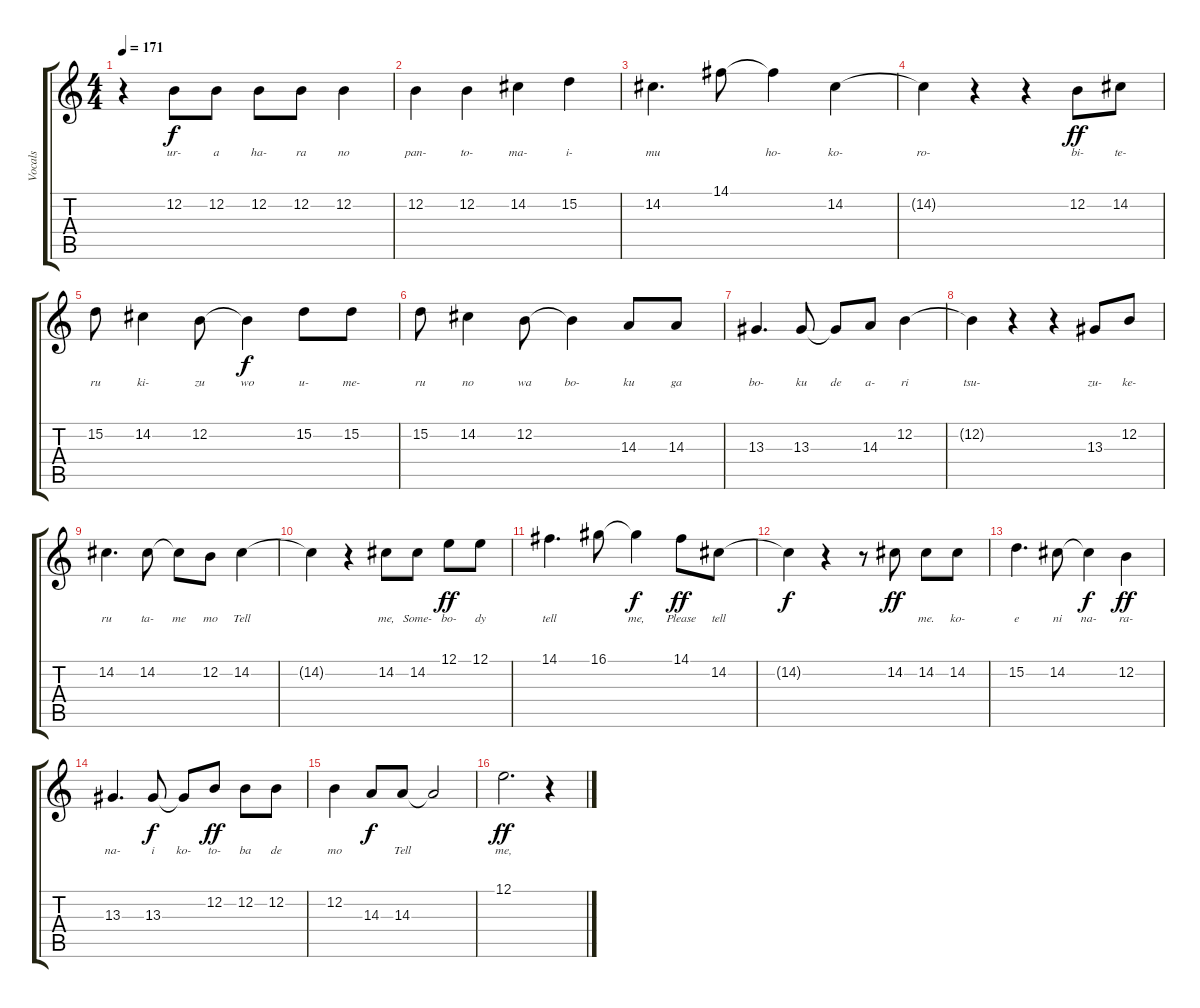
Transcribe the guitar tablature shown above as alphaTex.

\track ("Vocals" "Vocals") {instrument flute}
\staff {score tabs}
\tuning (E4 B3 G3 D3 A2 E2) {hide}
\ts (4 4)
\tempo 171
\clef g2
\ks c
r.4{dy f} 12.2.8{lyrics (0 "ur-") lyrics (1 "") lyrics (2 "") lyrics (3 "") lyrics (4 "")} 12.2.8{lyrics (0 "a") lyrics (1 "") lyrics (2 "") lyrics (3 "") lyrics (4 "")} 12.2.8{lyrics (0 "ha-") lyrics (1 "") lyrics (2 "") lyrics (3 "") lyrics (4 "")} 12.2.8{lyrics (0 "ra") lyrics (1 "") lyrics (2 "") lyrics (3 "") lyrics (4 "")} 12.2.4{lyrics (0 "no") lyrics (1 "") lyrics (2 "") lyrics (3 "") lyrics (4 "")} |
12.2.4{lyrics (0 "pan-") lyrics (1 "") lyrics (2 "") lyrics (3 "") lyrics (4 "")} 12.2.4{lyrics (0 "to-") lyrics (1 "") lyrics (2 "") lyrics (3 "") lyrics (4 "")} 14.2.4{lyrics (0 "ma-") lyrics (1 "") lyrics (2 "") lyrics (3 "") lyrics (4 "")} 15.2.4{lyrics (0 "i-") lyrics (1 "") lyrics (2 "") lyrics (3 "") lyrics (4 "")} |
14.2.4{d lyrics (0 "mu") lyrics (1 "") lyrics (2 "") lyrics (3 "") lyrics (4 "")} 14.1.8{lyrics (0 "") lyrics (1 "") lyrics (2 "") lyrics (3 "") lyrics (4 "")} 14.1{t}.4{lyrics (0 "ho-") lyrics (1 "") lyrics (2 "") lyrics (3 "") lyrics (4 "")} 14.2.4{lyrics (0 "ko-") lyrics (1 "") lyrics (2 "") lyrics (3 "") lyrics (4 "")} |
14.2{t}.4{lyrics (0 "ro-") lyrics (1 "") lyrics (2 "") lyrics (3 "") lyrics (4 "")} r.4 r.4 12.2.8{lyrics (0 "bi-") lyrics (1 "") lyrics (2 "") lyrics (3 "") lyrics (4 "") dy ff} 14.2.8{lyrics (0 "te-") lyrics (1 "") lyrics (2 "") lyrics (3 "") lyrics (4 "")} |
15.2.8{lyrics (0 "ru") lyrics (1 "") lyrics (2 "") lyrics (3 "") lyrics (4 "")} 14.2.4{lyrics (0 "ki-") lyrics (1 "") lyrics (2 "") lyrics (3 "") lyrics (4 "")} 12.2.8{lyrics (0 "zu") lyrics (1 "") lyrics (2 "") lyrics (3 "") lyrics (4 "")} 12.2{t}.4{lyrics (0 "wo") lyrics (1 "") lyrics (2 "") lyrics (3 "") lyrics (4 "") dy f} 15.2.8{lyrics (0 "u-") lyrics (1 "") lyrics (2 "") lyrics (3 "") lyrics (4 "")} 15.2.8{lyrics (0 "me-") lyrics (1 "") lyrics (2 "") lyrics (3 "") lyrics (4 "")} |
15.2.8{lyrics (0 "ru") lyrics (1 "") lyrics (2 "") lyrics (3 "") lyrics (4 "")} 14.2.4{lyrics (0 "no") lyrics (1 "") lyrics (2 "") lyrics (3 "") lyrics (4 "")} 12.2.8{lyrics (0 "wa") lyrics (1 "") lyrics (2 "") lyrics (3 "") lyrics (4 "")} 12.2{t}.4{lyrics (0 "bo-") lyrics (1 "") lyrics (2 "") lyrics (3 "") lyrics (4 "")} 14.3.8{lyrics (0 "ku") lyrics (1 "") lyrics (2 "") lyrics (3 "") lyrics (4 "")} 14.3.8{lyrics (0 "ga") lyrics (1 "") lyrics (2 "") lyrics (3 "") lyrics (4 "")} |
13.3.4{d lyrics (0 "bo-") lyrics (1 "") lyrics (2 "") lyrics (3 "") lyrics (4 "")} 13.3.8{lyrics (0 "ku") lyrics (1 "") lyrics (2 "") lyrics (3 "") lyrics (4 "")} 13.3{t}.8{lyrics (0 "de") lyrics (1 "") lyrics (2 "") lyrics (3 "") lyrics (4 "")} 14.3.8{lyrics (0 "a-") lyrics (1 "") lyrics (2 "") lyrics (3 "") lyrics (4 "")} 12.2.4{lyrics (0 "ri") lyrics (1 "") lyrics (2 "") lyrics (3 "") lyrics (4 "")} |
12.2{t}.4{lyrics (0 "tsu-") lyrics (1 "") lyrics (2 "") lyrics (3 "") lyrics (4 "")} r.4 r.4 13.3.8{lyrics (0 "zu-") lyrics (1 "") lyrics (2 "") lyrics (3 "") lyrics (4 "")} 12.2.8{lyrics (0 "ke-") lyrics (1 "") lyrics (2 "") lyrics (3 "") lyrics (4 "")} |
14.2.4{d lyrics (0 "ru") lyrics (1 "") lyrics (2 "") lyrics (3 "") lyrics (4 "")} 14.2.8{lyrics (0 "ta-") lyrics (1 "") lyrics (2 "") lyrics (3 "") lyrics (4 "")} 14.2{t}.8{lyrics (0 "me") lyrics (1 "") lyrics (2 "") lyrics (3 "") lyrics (4 "")} 12.2.8{lyrics (0 "mo") lyrics (1 "") lyrics (2 "") lyrics (3 "") lyrics (4 "")} 14.2.4{lyrics (0 "Tell") lyrics (1 "") lyrics (2 "") lyrics (3 "") lyrics (4 "")} |
14.2{t}.4{lyrics (0 "") lyrics (1 "") lyrics (2 "") lyrics (3 "") lyrics (4 "")} r.4 14.2.8{lyrics (0 "me,") lyrics (1 "") lyrics (2 "") lyrics (3 "") lyrics (4 "")} 14.2.8{lyrics (0 "Some-") lyrics (1 "") lyrics (2 "") lyrics (3 "") lyrics (4 "")} 12.1.8{lyrics (0 "bo-") lyrics (1 "") lyrics (2 "") lyrics (3 "") lyrics (4 "") dy ff} 12.1.8{lyrics (0 "dy") lyrics (1 "") lyrics (2 "") lyrics (3 "") lyrics (4 "")} |
14.1.4{d lyrics (0 "tell") lyrics (1 "") lyrics (2 "") lyrics (3 "") lyrics (4 "")} 16.1.8{lyrics (0 "") lyrics (1 "") lyrics (2 "") lyrics (3 "") lyrics (4 "")} 16.1{t}.4{lyrics (0 "me,") lyrics (1 "") lyrics (2 "") lyrics (3 "") lyrics (4 "") dy f} 14.1.8{lyrics (0 "Please") lyrics (1 "") lyrics (2 "") lyrics (3 "") lyrics (4 "") dy ff} 14.2.8{lyrics (0 "tell") lyrics (1 "") lyrics (2 "") lyrics (3 "") lyrics (4 "")} |
14.2{t}.4{lyrics (0 "") lyrics (1 "") lyrics (2 "") lyrics (3 "") lyrics (4 "") dy f} r.4 r.8 14.2.8{lyrics (0 "") lyrics (1 "") lyrics (2 "") lyrics (3 "") lyrics (4 "") dy ff} 14.2.8{lyrics (0 "me.") lyrics (1 "") lyrics (2 "") lyrics (3 "") lyrics (4 "")} 14.2.8{lyrics (0 "ko-") lyrics (1 "") lyrics (2 "") lyrics (3 "") lyrics (4 "")} |
15.2.4{d lyrics (0 "e") lyrics (1 "") lyrics (2 "") lyrics (3 "") lyrics (4 "")} 14.2.8{lyrics (0 "ni") lyrics (1 "") lyrics (2 "") lyrics (3 "") lyrics (4 "")} 14.2{t}.4{lyrics (0 "na-") lyrics (1 "") lyrics (2 "") lyrics (3 "") lyrics (4 "") dy f} 12.2.4{lyrics (0 "ra-") lyrics (1 "") lyrics (2 "") lyrics (3 "") lyrics (4 "") dy ff} |
13.3.4{d lyrics (0 "na-") lyrics (1 "") lyrics (2 "") lyrics (3 "") lyrics (4 "")} 13.3.8{lyrics (0 "i") lyrics (1 "") lyrics (2 "") lyrics (3 "") lyrics (4 "") dy f} 13.3{t}.8{lyrics (0 "ko-") lyrics (1 "") lyrics (2 "") lyrics (3 "") lyrics (4 "")} 12.2.8{lyrics (0 "to-") lyrics (1 "") lyrics (2 "") lyrics (3 "") lyrics (4 "") dy ff} 12.2.8{lyrics (0 "ba") lyrics (1 "") lyrics (2 "") lyrics (3 "") lyrics (4 "")} 12.2.8{lyrics (0 "de") lyrics (1 "") lyrics (2 "") lyrics (3 "") lyrics (4 "")} |
12.2.4{lyrics (0 "mo") lyrics (1 "") lyrics (2 "") lyrics (3 "") lyrics (4 "")} 14.3.8{lyrics (0 "") lyrics (1 "") lyrics (2 "") lyrics (3 "") lyrics (4 "") dy f} 14.3.8{lyrics (0 "Tell") lyrics (1 "") lyrics (2 "") lyrics (3 "") lyrics (4 "")} 14.3{t}.2{lyrics (0 "") lyrics (1 "") lyrics (2 "") lyrics (3 "") lyrics (4 "")} |
12.1.2{d lyrics (0 "me,") lyrics (1 "") lyrics (2 "") lyrics (3 "") lyrics (4 "") dy ff} r.4
